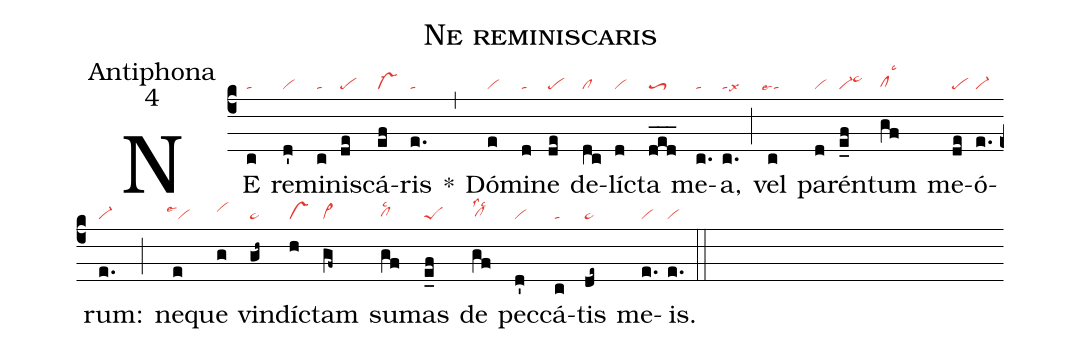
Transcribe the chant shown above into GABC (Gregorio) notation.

name:Ne reminiscaris;
office-part:Antiphona;
mode:4;
nabc-lines:1;
%%
(c4)
NE(c|ta) re(d'|vi)mi(c|ta)ni(de|pe)scá(ef|vs-)ris(e.|ta) *(,)
Dó(e|vi)mi(d|ta)ne(de|pe) de(dc|cl)lí(d|vi)cta(ded___|toS3) me(c.|ta)a,(c.|talsx6) (;)
vel(c|``talse4) pa(d|vi)rén(e_f|vi-ta>hi)tum(gf|clhglsc3)
me(de|pe)ó(e.|vi-)rum:(e.|vi-) (;)
ne(e|``vilse1)que(g|vihi) vin(gh~|ta>)dí(h|vs)ctam(gf~|vi>) su(gf|clhglsc2)mas(e_f|peS) de(gf|clhglss2lsc2) pec(d'|vi)cá(c|ta)tis(de~|ta>) me(e.|vi)is.(e.|vi) (::)
